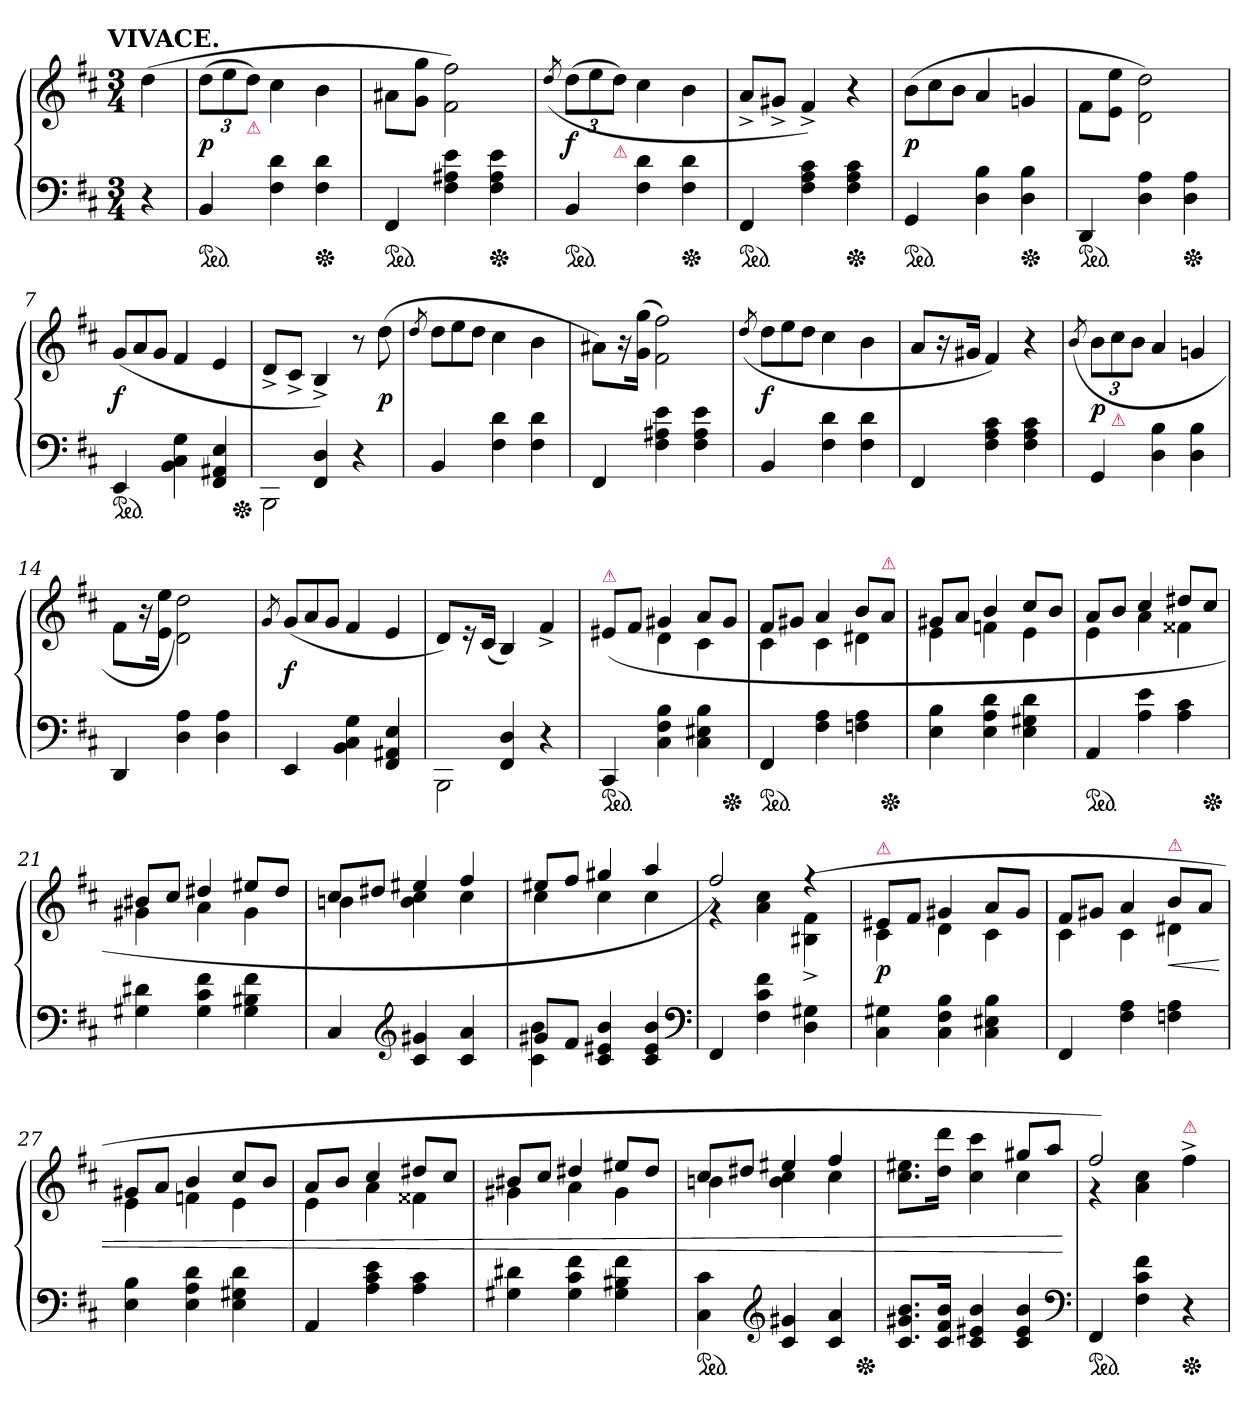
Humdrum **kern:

**kern	**kern	**dynam
*part1	*part1	*part1
*staff2	*staff1	*staff1/2
*clefF4	*clefG2	*
*k[f#c#]	*k[f#c#]	*
*b:	*b:	*
!!LO:TX:omd:t=VIVACE.
*M3/4	*M3/4	*
=	=	=
4r	(>4dd	.
=1	=1	=1
*ped	*	*
4BB	(>12ddL	p
.	12ee	.
!	!LO:TX:b:color=crimson:t=⚠	!
.	12ddJ)	.
4F# 4d	4cc#	.
*Xped	*	*
4F# 4d	4b	.
=2	=2	=2
*ped	*	*
4FF#	8a#XL	.
.	8g 8ggJ	.
4F# 4A#X 4e	2f# 2ff#)	.
*Xped	*	*
4F# 4A# 4e	.	.
=3	=3	=3
.	(>8qdd/	.
*ped	*	*
4BB	(12ddL	f
.	12ee	.
!	!LO:TX:b:color=crimson:t=⚠	!
.	12ddJ)	.
4F# 4d	4cc#	.
*Xped	*	*
4F# 4d	4b	.
=4	=4	=4
*ped	*	*
4FF#	8a^L	.
.	8g#X^J	.
4F# 4A 4c#	4f#^)	.
*Xped	*	*
4F# 4A 4c#	4r	.
=5	=5	=5
*	*Xtuplet	*
*ped	*	*
4GG	(>12bL	p
.	12cc#	.
.	12bJ	.
4D 4B	4a	.
*Xped	*	*
4D 4B	4gn	.
=6	=6	=6
*ped	*	*
4DD	8f#\L	.
.	8e 8eeJ	.
4D 4A	2d\ 2dd\)	.
*Xped	*	*
4D 4A	.	.
=7	=7	=7
*ped	*	*
4EE	(>12gL	f
.	12a	.
.	12gJ	.
4BB 4C# 4G	4f#	.
4FF# 4AA#X 4E	4e	.
*Xped	*	*
=8	=8	=8
*^	*	*
4ryy	2BBB	8d^L	.
.	.	8c#^J	.
4FF# 4D	.	4B^)	.
4r	4ryy	8r	.
.	.	(>8dd	p
*v	*v	*	*
=9	=9	=9
.	8qdd/	.
4BB	12ddL	.
.	12ee	.
.	12ddJ	.
4F# 4d	4cc#	.
4F# 4d	4b	.
=10	=10	=10
4FF#	8a#XL)	.
.	16r	.
.	(16g 16ggJk	.
4F# 4A#X 4e	2f# 2ff#)	.
4F# 4A# 4e	.	.
=11	=11	=11
.	(>8qdd/	.
4BB	12ddL	f
.	12ee	.
.	12ddJ	.
4F# 4d	4cc#	.
4F# 4d	4b	.
=12	=12	=12
4FF#	8a/L	.
.	16r	.
.	16g#XJk	.
4F# 4A 4c#	4f#)	.
4F# 4A 4c#	4r	.
=13	=13	=13
.	(>8qb/	.
*	*tuplet	*
4GG	12bL	p
!	!LO:TX:b:color=crimson:t=⚠	!
.	12cc#	.
.	12bJ	.
4D 4B	4a	.
4D 4B	4gn	.
=14	=14	=14
4DD	8f#\L	.
.	16r	.
.	16e 16eeJk	.
4D 4A	2d\ 2dd\)	.
4D 4A	.	.
=15	=15	=15
.	8qg/	.
*	*Xtuplet	*
4EE	(<12gL	f
.	12a	.
.	12gJ	.
4BB 4C# 4G	4f#	.
4FF# 4AA#X 4E	4e	.
=16	=16	=16
*^	*	*
4ryy	2BBB	8d/L)	.
.	.	16r	.
.	.	(<16c#Jk	.
4FF# 4D	.	4B)	.
4r	4ryy	4f#^>	.
=17	=17	=17	=17
*	*	*^	*
!	!	!LO:TX:a:i:color=crimson:t=⚠	!	!
*v	*v	*	*	*
*ped	*	*	*
4CC#	(>8e#XL	4ryy	.
.	8f#J	.	.
4C# 4F# 4B	4g#X	4d	.
4C# 4E#X 4B	8aL	4c#	.
*Xped	*	*	*
.	8g#J	.	.
=18	=18	=18	=18
*ped	*	*	*
4FF#	8f#L	4c#	.
.	8g#XJ	.	.
4F# 4A	4a	4c#	.
4Fn 4A	8bL	4d#X	.
!	!LO:TX:a:color=crimson:t=⚠	!	!
*Xped	*	*	*
.	8aJ	.	.
=19	=19	=19	=19
4E 4B	8g#XL	4e	.
.	8aJ	.	.
4E 4A 4d	4b	4fn	.
4E 4G#X 4d	8cc#L	4e	.
.	8bJ	.	.
=20	=20	=20	=20
*ped	*	*	*
4AA	8aL	4e	.
.	8bJ	.	.
4A 4e	4cc#	4a	.
4A 4c#	8dd#XL	4f##X	.
*Xped	*	*	*
.	8cc#J	.	.
=21	=21	=21	=21
4G#X 4d#X	8b#XL	4g#X	.
.	8cc#J	.	.
4G# 4c# 4f#	4dd#X	4a	.
4G# 4B#X 4f#	8ee#XL	4g#	.
.	8dd#J	.	.
=22	=22	=22	=22
4C#	8cc#L	4bn	.
.	8dd#XJ	.	.
*clefG2	*	*	*
4c# 4g#X	4ee#X	4b 4cc#	.
4c# 4a	4ff#	4cc#	.
=23	=23	=23	=23
*^	*	*	*
8g#XL	4c# 4b	8ee#XL	4cc#	.
8f#J	.	8ff#J	.	.
4c# 4e#X 4b	2ryy	4gg#X	4cc#	.
4c# 4e# 4b	.	4aa	4cc#	.
*v	*v	*	*	*
*clefF4	*	*	*
=24	=24	=24	=24
4FF#	2ff#)	4r	.
4F# 4c# 4f#	.	4a 4cc#	.
4D 4G#X	(>4r	4B#X^ 4f#^	.
=25	=25	=25	=25
!	!LO:TX:a:i:color=crimson:t=⚠	!	!
4C# 4G#X	8e#XL	4c#	p
.	8f#J	.	.
4C# 4F# 4B	4g#X	4d	.
4C# 4E#X 4B	8aL	4c#	.
.	8g#J	.	.
=26	=26	=26	=26
4FF#	8f#L	4c#	.
.	8g#XJ	.	.
4F# 4A	4a	4c#	.
!	!LO:TX:a:color=crimson:t=⚠	!	!
!	!	!	!LO:HP:b
4Fn 4A	8bL	4d#X	<
.	8aJ	.	.
=27	=27	=27	=27
4E 4B	8g#XL	4e	.
.	8aJ	.	.
4E 4A 4d	4b	4fn	.
4E 4G#X 4d	8cc#L	4e	.
.	8bJ	.	.
=28	=28	=28	=28
4AA	8aL	4e	.
.	8bJ	.	.
4A 4c# 4e	4cc#	4a	.
4A 4c#	8dd#XL	4f##X	.
.	8cc#J	.	.
=29	=29	=29	=29
4G#X 4d#X	8b#XL	4g#X	.
.	8cc#J	.	.
4G# 4c# 4f#	4dd#X	4a	.
4G# 4B#X 4f#	8ee#XL	4g#	.
.	8dd#J	.	.
=30	=30	=30	=30
*ped	*	*	*
4C# 4c#	8cc#L	4bn	.
.	8dd#XJ	.	.
*clefG2	*	*	*
4c# 4g#X	4ee#X	4b 4cc#	.
4c# 4a	4ff#	4cc#	.
*Xped	*	*	*
=31	=31	=31	=31
8.c# 8.g#X 8.bL	2ryy	8.cc# 8.ee#XL	.
16c# 16f# 16bJk	.	16dd 16dddJk	.
4c# 4e#X 4b	.	4cc# 4ccc#	.
4c# 4e# 4b	8gg#XL	4cc#	.
.	8aaJ	.	.
*	*v	*v	*
*clefF4	*	*
.	.	[
=32	=32	=32
*	*^	*
*ped	*	*	*
4FF#	2ff#)	4r	.
4F# 4c# 4f#	.	4a 4cc#	.
!	!LO:TX:a:color=crimson:t=⚠	!	!
*Xped	*	*	*
4r	4ryy	4ff#^<	.
*	*v	*v	*
=	=	=
*-	*-	*-
